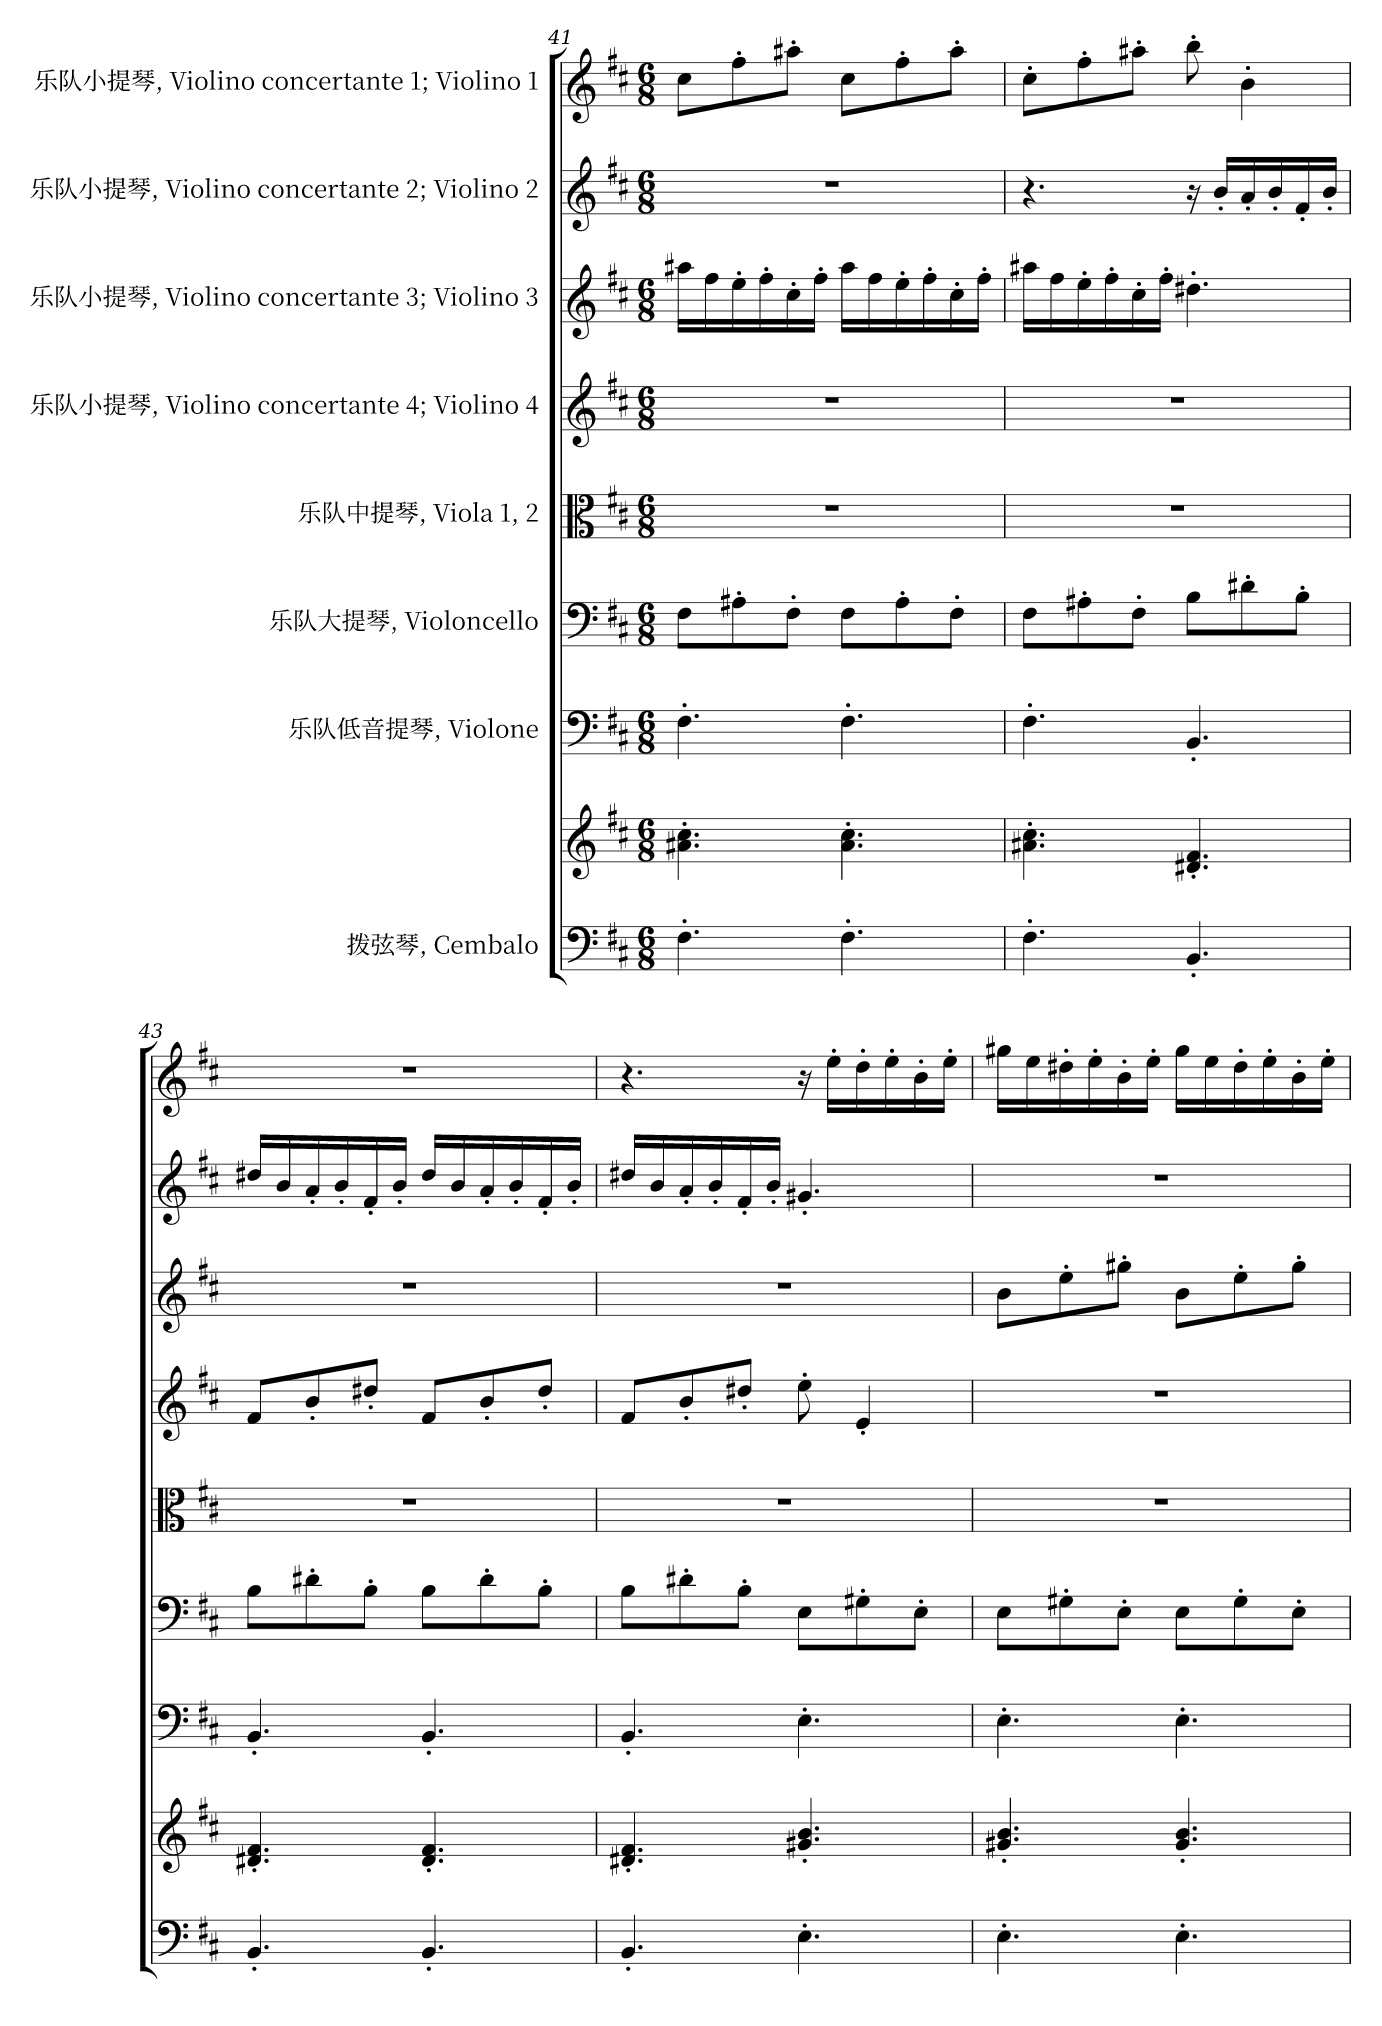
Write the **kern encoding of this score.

**kern	**kern	**kern	**kern	**kern	**kern	**kern	**kern	**kern
*part8	*part8	*part7	*part6	*part5	*part4	*part3	*part2	*part1
*staff9	*staff8	*staff7	*staff6	*staff5	*staff4	*staff3	*staff2	*staff1
*I"拨弦琴, Cembalo	*	*I"乐队低音提琴, Violone	*I"乐队大提琴, Violoncello	*I"乐队中提琴, Viola 1, 2	*I"乐队小提琴, Violino concertante 4; Violino 4	*I"乐队小提琴, Violino concertante 3; Violino 3	*I"乐队小提琴, Violino concertante 2; Violino 2	*I"乐队小提琴, Violino concertante 1; Violino 1
*clefF4	*clefG2	*clefF4	*clefF4	*clefC3	*clefG2	*clefG2	*clefG2	*clefG2
*	*	*ITrd7c12	*	*	*	*	*	*
*k[f#c#]	*k[f#c#]	*k[f#c#]	*k[f#c#]	*k[f#c#]	*k[f#c#]	*k[f#c#]	*k[f#c#]	*k[f#c#]
*M6/8	*M6/8	*M6/8	*M6/8	*M6/8	*M6/8	*M6/8	*M6/8	*M6/8
=41	=41	=41	=41	=41	=41	=41	=41	=41
4.F#'\	4.a#X\' 4.cc#\'	4.FF#'\	8F#\L	2.r	2.r	16aa#X\LL	2.r	8cc#\L
.	.	.	.	.	.	16ff#\	.	.
.	.	.	8A#X'\	.	.	16ee'\	.	8ff#'\
.	.	.	.	.	.	16ff#'\	.	.
.	.	.	8F#'\J	.	.	16cc#'\	.	8aa#X'\J
.	.	.	.	.	.	16ff#'\JJ	.	.
4.F#'\	4.a#\' 4.cc#\'	4.FF#'\	8F#\L	.	.	16aa#\LL	.	8cc#\L
.	.	.	.	.	.	16ff#\	.	.
.	.	.	8A#'\	.	.	16ee'\	.	8ff#'\
.	.	.	.	.	.	16ff#'\	.	.
.	.	.	8F#'\J	.	.	16cc#'\	.	8aa#'\J
.	.	.	.	.	.	16ff#'\JJ	.	.
=42	=42	=42	=42	=42	=42	=42	=42	=42
4.F#'\	4.a#X\' 4.cc#\'	4.FF#'\	8F#\L	2.r	2.r	16aa#X\LL	4.r	8cc#'\L
.	.	.	.	.	.	16ff#\	.	.
.	.	.	8A#X'\	.	.	16ee'\	.	8ff#'\
.	.	.	.	.	.	16ff#'\	.	.
.	.	.	8F#'\J	.	.	16cc#'\	.	8aa#X'\J
.	.	.	.	.	.	16ff#'\JJ	.	.
4.BB'/	4.d#X/' 4.f#/'	4.BBB'/	8B\L	.	.	4.dd#X'\	16r	8bb'\
.	.	.	.	.	.	.	16b'/LL	.
.	.	.	8d#X'\	.	.	.	16a'/	4b'\
.	.	.	.	.	.	.	16b'/	.
.	.	.	8B'\J	.	.	.	16f#'/	.
.	.	.	.	.	.	.	16b'/JJ	.
!!LO:PB:g=z
=43	=43	=43	=43	=43	=43	=43	=43	=43
4.BB'/	4.d#X/' 4.f#/'	4.BBB'/	8B\L	2.r	8f#/L	2.r	16dd#X/LL	2.r
.	.	.	.	.	.	.	16b/	.
.	.	.	8d#X'\	.	8b'/	.	16a'/	.
.	.	.	.	.	.	.	16b'/	.
.	.	.	8B'\J	.	8dd#X'/J	.	16f#'/	.
.	.	.	.	.	.	.	16b'/JJ	.
4.BB'/	4.d#/' 4.f#/'	4.BBB'/	8B\L	.	8f#/L	.	16dd#/LL	.
.	.	.	.	.	.	.	16b/	.
.	.	.	8d#'\	.	8b'/	.	16a'/	.
.	.	.	.	.	.	.	16b'/	.
.	.	.	8B'\J	.	8dd#'/J	.	16f#'/	.
.	.	.	.	.	.	.	16b'/JJ	.
=44	=44	=44	=44	=44	=44	=44	=44	=44
4.BB'/	4.d#X/' 4.f#/'	4.BBB'/	8B\L	2.r	8f#/L	2.r	16dd#X/LL	4.r
.	.	.	.	.	.	.	16b/	.
.	.	.	8d#X'\	.	8b'/	.	16a'/	.
.	.	.	.	.	.	.	16b'/	.
.	.	.	8B'\J	.	8dd#X'/J	.	16f#'/	.
.	.	.	.	.	.	.	16b'/JJ	.
4.E'\	4.g#X/' 4.b/'	4.EE'\	8E\L	.	8ee'\	.	4.g#X'/	16r
.	.	.	.	.	.	.	.	16ee'\LL
.	.	.	8G#X'\	.	4e'/	.	.	16dd'\
.	.	.	.	.	.	.	.	16ee'\
.	.	.	8E'\J	.	.	.	.	16b'\
.	.	.	.	.	.	.	.	16ee'\JJ
=45	=45	=45	=45	=45	=45	=45	=45	=45
4.E'\	4.g#X/' 4.b/'	4.EE'\	8E\L	2.r	2.r	8b\L	2.r	16gg#X\LL
.	.	.	.	.	.	.	.	16ee\
.	.	.	8G#X'\	.	.	8ee'\	.	16dd#X'\
.	.	.	.	.	.	.	.	16ee'\
.	.	.	8E'\J	.	.	8gg#X'\J	.	16b'\
.	.	.	.	.	.	.	.	16ee'\JJ
4.E'\	4.g#/' 4.b/'	4.EE'\	8E\L	.	.	8b\L	.	16gg#\LL
.	.	.	.	.	.	.	.	16ee\
.	.	.	8G#'\	.	.	8ee'\	.	16dd#'\
.	.	.	.	.	.	.	.	16ee'\
.	.	.	8E'\J	.	.	8gg#'\J	.	16b'\
.	.	.	.	.	.	.	.	16ee'\JJ
=	=	=	=	=	=	=	=	=
*-	*-	*-	*-	*-	*-	*-	*-	*-
